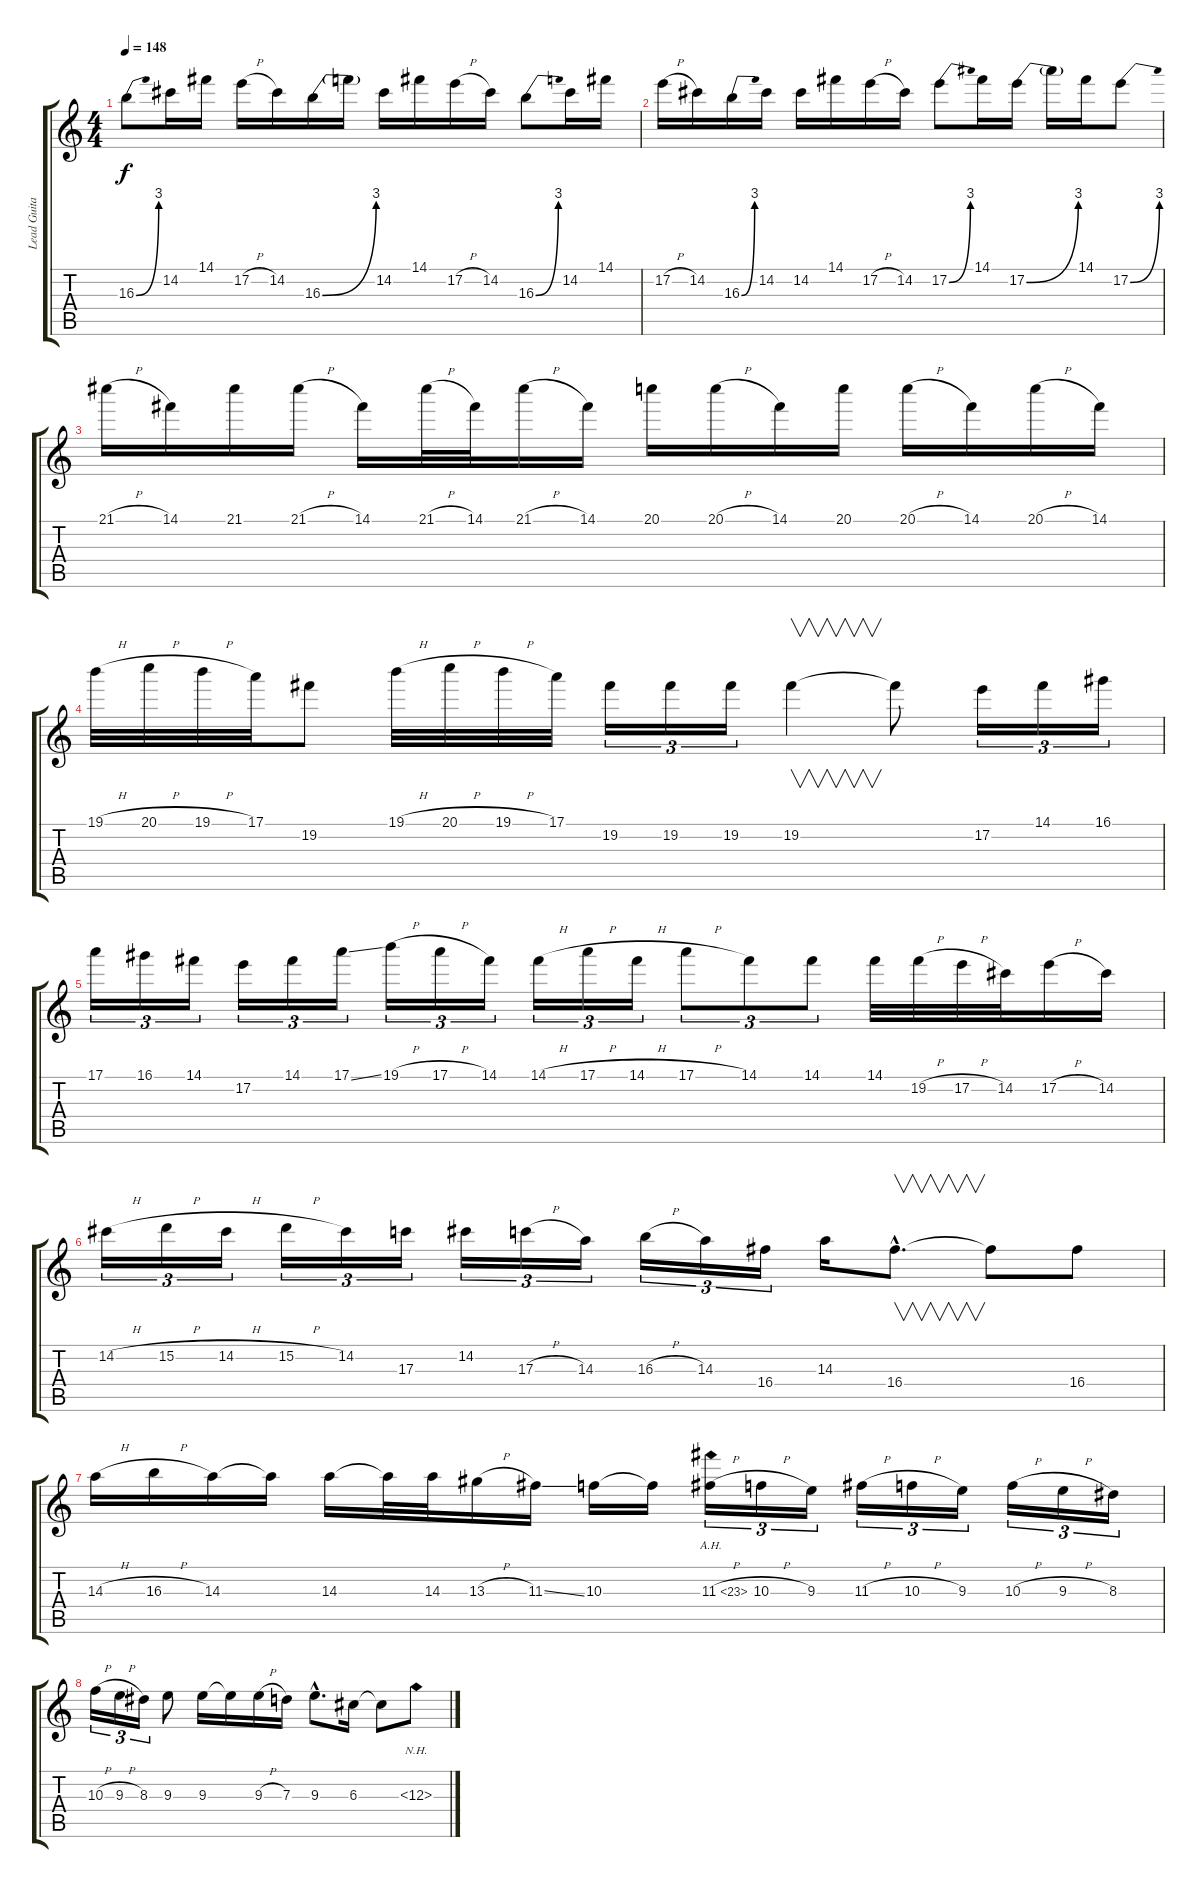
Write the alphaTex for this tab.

\track ("Lead Guitar" "Lead Guita") {instrument distortionguitar}
\staff {score tabs}
\tuning (E4 B3 G3 D3 A2 E2) {hide}
\ts (4 4)
\tempo 148
\clef g2
\ks c
16.3{be (bend 0 0 60 12)}.8{dy f} 14.2.16 14.1.16 17.2{h}.16 14.2.16 16.3{be (bend 0 0 60 12)}.16 16.3{t}.16 14.2.16 14.1.16 17.2{h}.16 14.2.16 16.3{be (bend 0 0 60 12)}.8 14.2.16 14.1.16 |
17.2{h}.16 14.2.16 16.3{be (bend 0 0 60 12)}.16 14.2.16 14.2.16 14.1.16 17.2{h}.16 14.2.16 17.2{be (bend 0 0 60 12)}.8 14.1.16 17.2{be (bend 0 0 60 12)}.16 17.2{t}.16 14.1.16 17.2{be (bend 0 0 60 12)}.8 |
21.1{h}.16 14.1.16 21.1.16 21.1{h}.16 14.1.16 21.1{h}.32 14.1.32 21.1{h}.16 14.1.16 20.1.16 20.1{h}.16 14.1.16 20.1.16 20.1{h}.16 14.1.16 20.1{h}.16 14.1.16 |
19.1{h}.32 20.1{h}.32 19.1{h}.32 17.1.32 19.2.8 19.1{h}.32 20.1{h}.32 19.1{h}.32 17.1.32 19.2.16{tu (3 2)} 19.2.16{tu (3 2)} 19.2.16{tu (3 2)} 19.2.4{v} 19.2{t}.8 17.2.16{tu (3 2)} 14.1.16{tu (3 2)} 16.1.16{tu (3 2)} |
17.1.16{tu (3 2)} 16.1.16{tu (3 2)} 14.1.16{tu (3 2)} 17.2.16{tu (3 2)} 14.1.16{tu (3 2)} 17.1{ss}.16{tu (3 2)} 19.1{h}.16{tu (3 2)} 17.1{h}.16{tu (3 2)} 14.1.16{tu (3 2)} 14.1{h}.16{tu (3 2)} 17.1{h}.16{tu (3 2)} 14.1{h}.16{tu (3 2)} 17.1{h}.8{tu (3 2)} 14.1.8{tu (3 2)} 14.1.8{tu (3 2)} 14.1.32 19.2{h}.32 17.2{h}.32 14.2.32 17.2{h}.16 14.2.16 |
14.2{h}.16{tu (3 2)} 15.2{h}.16{tu (3 2)} 14.2{h}.16{tu (3 2)} 15.2{h}.16{tu (3 2)} 14.2.16{tu (3 2)} 17.3.16{tu (3 2)} 14.2.16{tu (3 2)} 17.3{h}.16{tu (3 2)} 14.3.16{tu (3 2)} 16.3{h}.16{tu (3 2)} 14.3.16{tu (3 2)} 16.4.16{tu (3 2)} 14.3.16 16.4{hac}.8{v d} 16.4{t}.8 16.4.8 |
14.3{h}.16 16.3{h}.16 14.3.16 14.3{t}.16 14.3.16 14.3{t}.32 14.3.32 13.3{h}.16 11.3{ss}.16 10.3.16 10.3{t}.16 11.3{ah 12 h}.16{tu (3 2)} 10.3{h}.16{tu (3 2)} 9.3.16{tu (3 2)} 11.3{h}.16{tu (3 2)} 10.3{h}.16{tu (3 2)} 9.3.16{tu (3 2)} 10.3{h}.16{tu (3 2)} 9.3{h}.16{tu (3 2)} 8.3.16{tu (3 2)} |
10.3{h}.16{tu (3 2)} 9.3{h}.16{tu (3 2)} 8.3.16{tu (3 2)} 9.3.8 9.3.16 9.3{t}.16 9.3{h}.16 7.3.16 9.3{hac}.8{d} 6.3.16 6.3{t}.8 6.3{nh}.8
